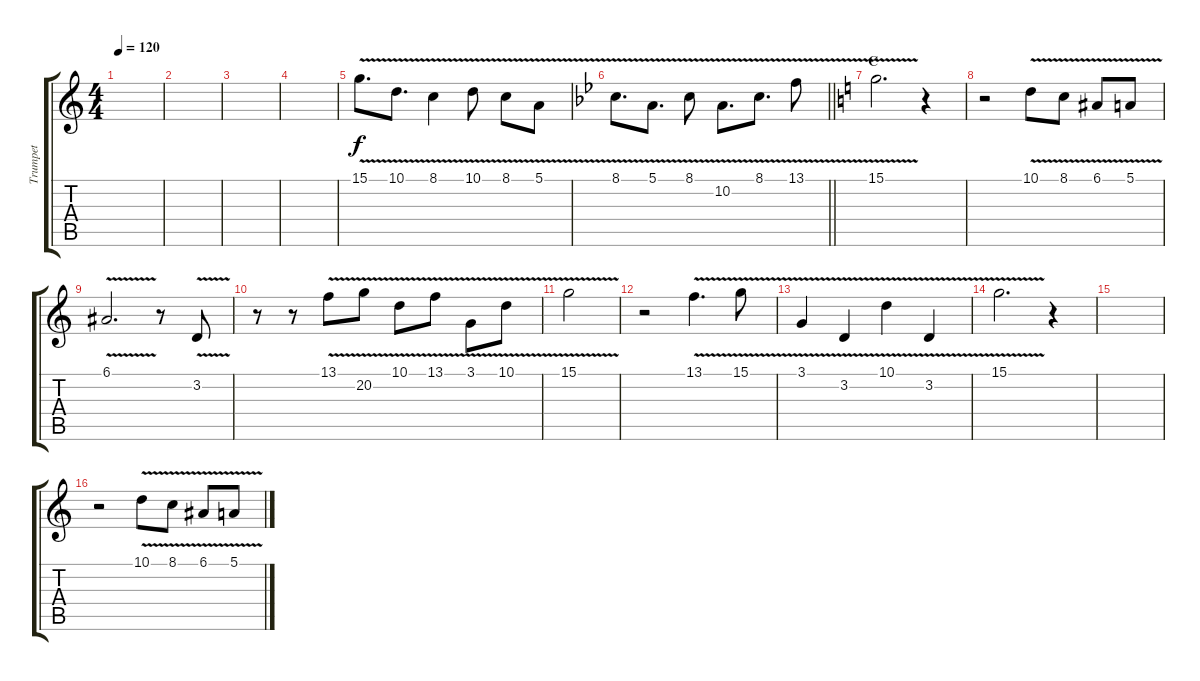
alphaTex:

\track ("Trumpet" "Trumpet") {instrument trumpet}
\staff {score tabs}
\tuning (E4 B3 G3 D3 A2 E2) {hide}
\ts (4 4)
\tempo 120
\clef g2
\ks c
|
|
|
|
15.1{v}.8{d} 10.1{v}.8{d} 8.1{v}.4 10.1{v}.8 8.1{v}.8 5.1{v}.8 |
\barLineRight lightlight
\ks bb
8.1{v}.8{d} 5.1{v}.8{d} 8.1{v}.8 10.2{v}.8{d} 8.1{v}.8{d} 13.1{v}.8 |
\section ("" "C")
\ks c
15.1{v}.2{d} r.4 |
r.2 10.1{v}.8 8.1{v}.8 6.1{v}.8 5.1{v}.8 |
6.1{v}.2{d} r.8 3.2{v}.8 |
r.8 r.8 13.1{v}.8 20.2{v}.8 10.1{v}.8 13.1{v}.8 3.1{v}.8 10.1{v}.8 |
15.1{v}.2 |
r.2 13.1{v}.4{d} 15.1{v}.8 |
3.1{v}.4 3.2{v}.4 10.1{v}.4 3.2{v}.4 |
15.1{v}.2{d} r.4 |
|
r.2 10.1{v}.8 8.1{v}.8 6.1{v}.8 5.1{v}.8
